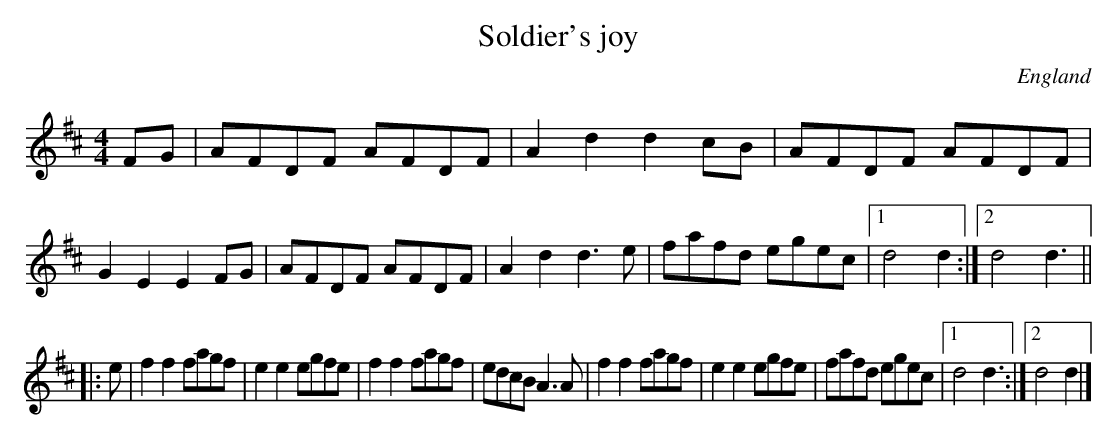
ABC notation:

X:1
T:Soldier's joy
M:4/4
O:England
O:Ireland
O:Scotland
O:USA
K:D major
FG|\
AFDF AFDF | A2d2 d2cB | AFDF AFDF | G2E2 E2FG |\
AFDF AFDF | A2d2 d3e | fafd  egec |1 d4 d2 :|2 d4 d3 ||
|: e|\
f2f2 fagf | e2e2 egfe | f2f2 fagf | edcB A3A |\
f2f2 fagf | e2e2 egfe | fafd egec |1 d4 d3 :|2 d4 d2|]
